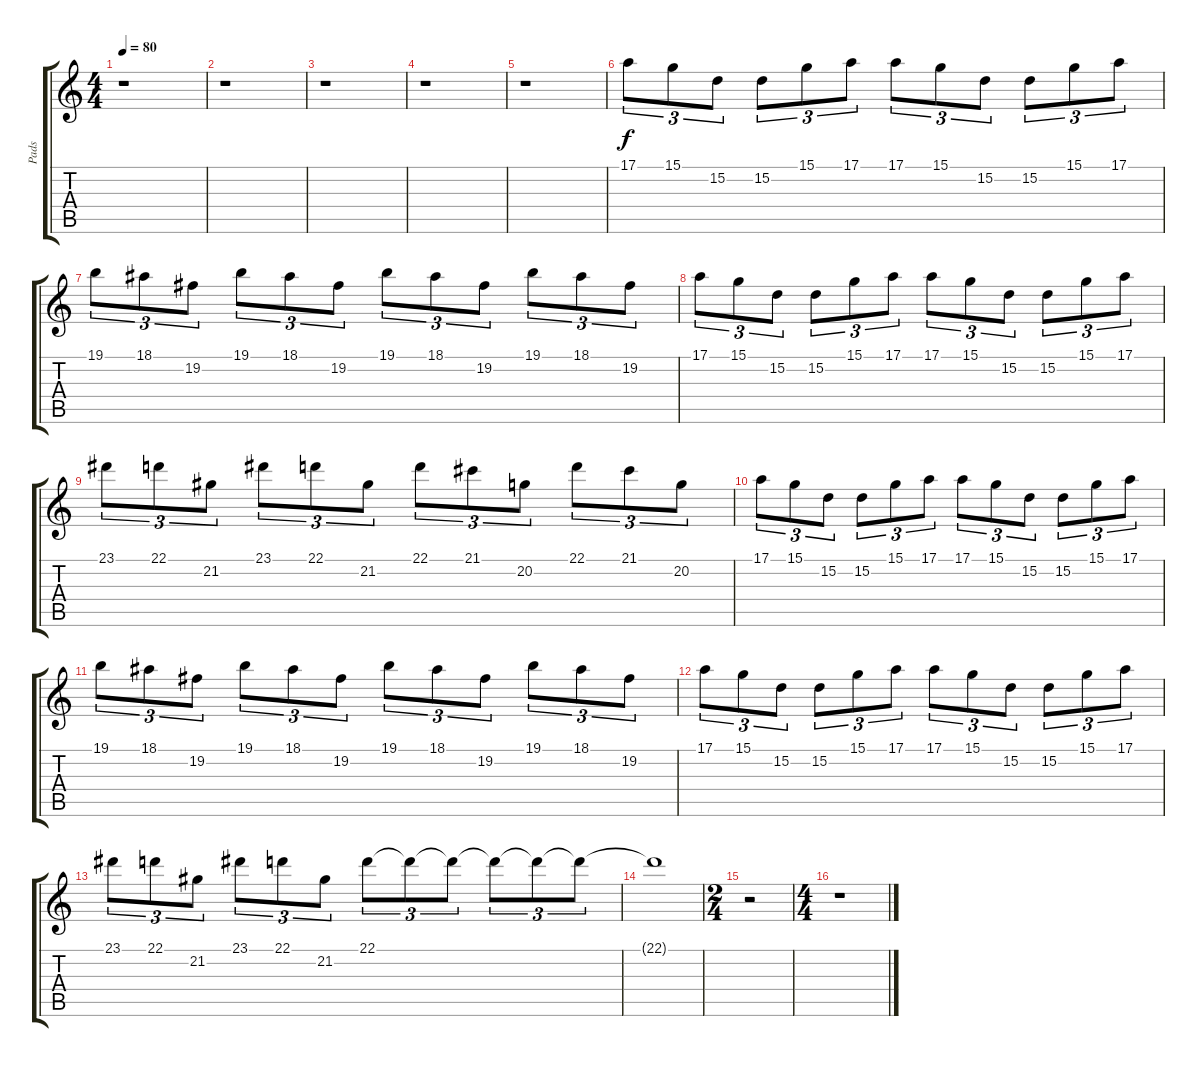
\track ("Pads" "Pads") {instrument fx5brightness}
\staff {score tabs}
\tuning (E4 B3 G3 D3 A2 E2) {hide}
\ts (4 4)
\tempo 80
\clef g2
\ks c
r.1{dy f instrument fx5brightness} |
r.1 |
r.1 |
r.1 |
r.1 |
17.1.8{tu (3 2)} 15.1.8{tu (3 2)} 15.2.8{tu (3 2)} 15.2.8{tu (3 2)} 15.1.8{tu (3 2)} 17.1.8{tu (3 2)} 17.1.8{tu (3 2)} 15.1.8{tu (3 2)} 15.2.8{tu (3 2)} 15.2.8{tu (3 2)} 15.1.8{tu (3 2)} 17.1.8{tu (3 2)} |
19.1.8{tu (3 2)} 18.1.8{tu (3 2)} 19.2.8{tu (3 2)} 19.1.8{tu (3 2)} 18.1.8{tu (3 2)} 19.2.8{tu (3 2)} 19.1.8{tu (3 2)} 18.1.8{tu (3 2)} 19.2.8{tu (3 2)} 19.1.8{tu (3 2)} 18.1.8{tu (3 2)} 19.2.8{tu (3 2)} |
17.1.8{tu (3 2)} 15.1.8{tu (3 2)} 15.2.8{tu (3 2)} 15.2.8{tu (3 2)} 15.1.8{tu (3 2)} 17.1.8{tu (3 2)} 17.1.8{tu (3 2)} 15.1.8{tu (3 2)} 15.2.8{tu (3 2)} 15.2.8{tu (3 2)} 15.1.8{tu (3 2)} 17.1.8{tu (3 2)} |
23.1.8{tu (3 2)} 22.1.8{tu (3 2)} 21.2.8{tu (3 2)} 23.1.8{tu (3 2)} 22.1.8{tu (3 2)} 21.2.8{tu (3 2)} 22.1.8{tu (3 2)} 21.1.8{tu (3 2)} 20.2.8{tu (3 2)} 22.1.8{tu (3 2)} 21.1.8{tu (3 2)} 20.2.8{tu (3 2)} |
17.1.8{tu (3 2)} 15.1.8{tu (3 2)} 15.2.8{tu (3 2)} 15.2.8{tu (3 2)} 15.1.8{tu (3 2)} 17.1.8{tu (3 2)} 17.1.8{tu (3 2)} 15.1.8{tu (3 2)} 15.2.8{tu (3 2)} 15.2.8{tu (3 2)} 15.1.8{tu (3 2)} 17.1.8{tu (3 2)} |
19.1.8{tu (3 2)} 18.1.8{tu (3 2)} 19.2.8{tu (3 2)} 19.1.8{tu (3 2)} 18.1.8{tu (3 2)} 19.2.8{tu (3 2)} 19.1.8{tu (3 2)} 18.1.8{tu (3 2)} 19.2.8{tu (3 2)} 19.1.8{tu (3 2)} 18.1.8{tu (3 2)} 19.2.8{tu (3 2)} |
17.1.8{tu (3 2)} 15.1.8{tu (3 2)} 15.2.8{tu (3 2)} 15.2.8{tu (3 2)} 15.1.8{tu (3 2)} 17.1.8{tu (3 2)} 17.1.8{tu (3 2)} 15.1.8{tu (3 2)} 15.2.8{tu (3 2)} 15.2.8{tu (3 2)} 15.1.8{tu (3 2)} 17.1.8{tu (3 2)} |
23.1.8{tu (3 2)} 22.1.8{tu (3 2)} 21.2.8{tu (3 2)} 23.1.8{tu (3 2)} 22.1.8{tu (3 2)} 21.2.8{tu (3 2)} 22.1.8{tu (3 2)} 22.1{t}.8{tu (3 2)} 22.1{t}.8{tu (3 2)} 22.1{t}.8{tu (3 2)} 22.1{t}.8{tu (3 2)} 22.1{t}.8{tu (3 2)} |
22.1{t}.1 |
\ts (2 4)
r.2 |
\ts (4 4)
r.1
